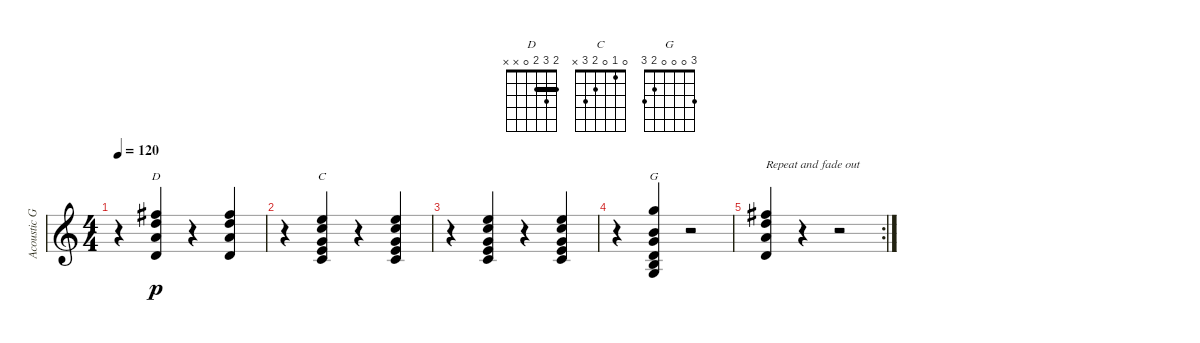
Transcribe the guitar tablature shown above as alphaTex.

\track ("Acoustic Guitar 1" "Acoustic G") {instrument acousticguitarsteel}
\staff {score}
\tuning (E4 B3 G3 D3 A2 E2) {hide}
\chord ("D" 2 3 2 0 x x) {barre 2}
\chord ("C" 0 1 0 2 3 x)
\chord ("G" 3 0 0 0 2 3)
\ts (4 4)
\tempo 120
\clef g2
\ks c
r.4{dy p} (2.1 3.2 2.3 0.4).4{ch "D"} r.4 (2.1 3.2 2.3 0.4).4 |
r.4 (0.1 1.2 0.3 2.4 3.5).4{ch "C"} r.4 (0.1 1.2 0.3 2.4 3.5).4 |
r.4 (0.1 1.2 0.3 2.4 3.5).4 r.4 (0.1 1.2 0.3 2.4 3.5).4 |
r.4 (3.1 0.2 0.3 0.4 2.5 3.6).4{ch "G"} r.2 |
\rc 2
(2.1 3.2 2.3 0.4).4{txt "Repeat and fade out"} r.4 r.2
